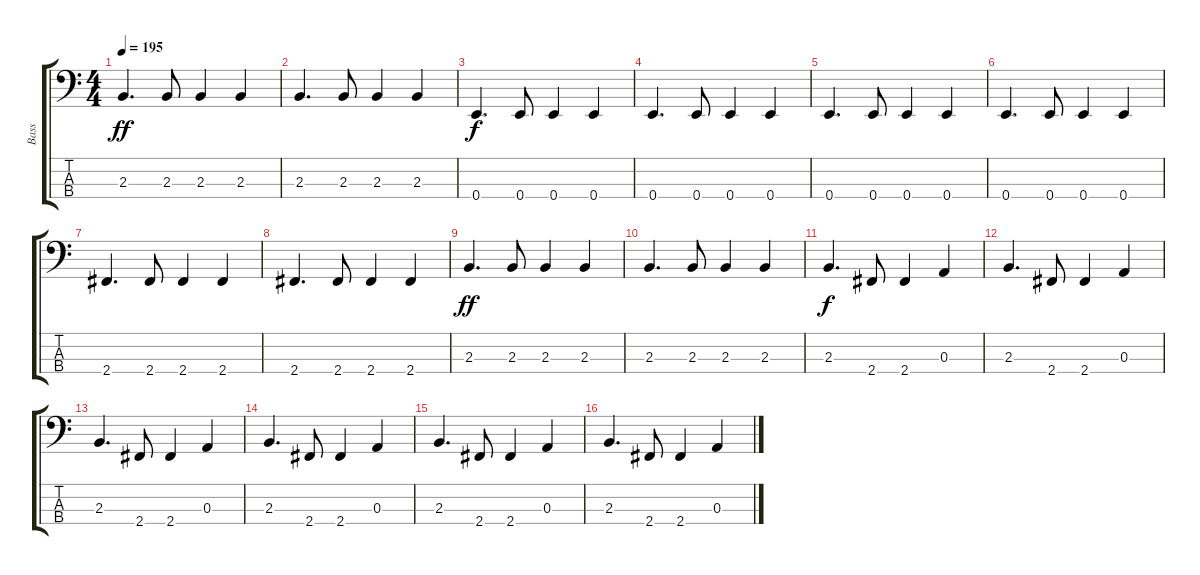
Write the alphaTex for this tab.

\track ("Bass" "Bass") {instrument electricbassfinger}
\staff {score tabs}
\tuning (G2 D2 A1 E1) {hide}
\ts (4 4)
\tempo 195
\clef f4
\ks c
2.3.4{d dy ff} 2.3.8 2.3.4 2.3.4 |
2.3.4{d} 2.3.8 2.3.4 2.3.4 |
0.4.4{d dy f} 0.4.8 0.4.4 0.4.4 |
0.4.4{d} 0.4.8 0.4.4 0.4.4 |
0.4.4{d} 0.4.8 0.4.4 0.4.4 |
0.4.4{d} 0.4.8 0.4.4 0.4.4 |
2.4.4{d} 2.4.8 2.4.4 2.4.4 |
2.4.4{d} 2.4.8 2.4.4 2.4.4 |
2.3.4{d dy ff} 2.3.8 2.3.4 2.3.4 |
2.3.4{d} 2.3.8 2.3.4 2.3.4 |
2.3.4{d dy f} 2.4.8 2.4.4 0.3.4 |
2.3.4{d} 2.4.8 2.4.4 0.3.4 |
2.3.4{d} 2.4.8 2.4.4 0.3.4 |
2.3.4{d} 2.4.8 2.4.4 0.3.4 |
2.3.4{d} 2.4.8 2.4.4 0.3.4 |
2.3.4{d} 2.4.8 2.4.4 0.3.4
